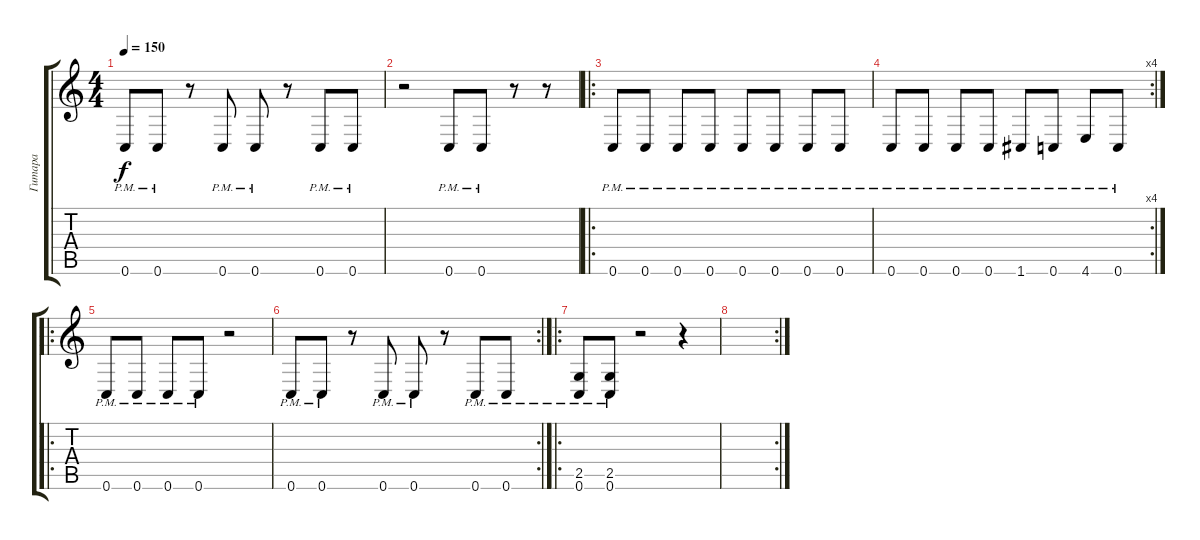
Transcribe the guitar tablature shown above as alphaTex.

\track ("Гитара" "Гитара") {instrument distortionguitar}
\staff {score tabs}
\tuning (C4 G3 Eb3 Bb2 F2 C2) {hide}
\ts (4 4)
\tempo 150
\clef g2
\ks c
0.6{pm}.8{dy f} 0.6{pm}.8 r.8 0.6{pm}.8 0.6{pm}.8 r.8 0.6{pm}.8 0.6{pm}.8 |
r.2 0.6{pm}.8 0.6{pm}.8 r.8 r.8 |
\ro
0.6{pm}.8 0.6{pm}.8 0.6{pm}.8 0.6{pm}.8 0.6{pm}.8 0.6{pm}.8 0.6{pm}.8 0.6{pm}.8 |
\rc 4
0.6{pm}.8 0.6{pm}.8 0.6{pm}.8 0.6{pm}.8 1.6{pm}.8 0.6{pm}.8 4.6{pm}.8 0.6{pm}.8 |
\ro
0.6{pm}.8 0.6{pm}.8 0.6{pm}.8 0.6{pm}.8 r.2 |
\rc 2
0.6{pm}.8 0.6{pm}.8 r.8 0.6{pm}.8 0.6{pm}.8 r.8 0.6{pm}.8 0.6{pm}.8 |
\ro
(2.5{pm} 0.6{pm}).8 (2.5{pm} 0.6{pm}).8 r.2 r.4 |
\rc 2
